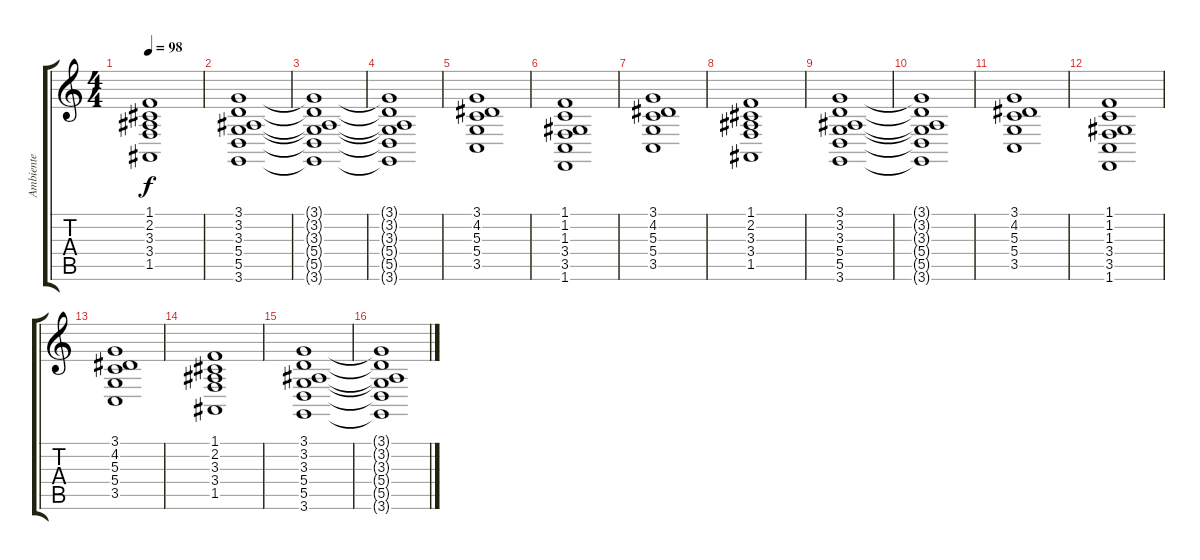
\track ("Ambiente" "Ambiente") {instrument pad2warm}
\staff {score tabs}
\tuning (E4 B3 G3 D3 A2 E2) {hide}
\ts (4 4)
\tempo 98
\clef g2
\ks c
(1.1 2.2 3.3 3.4 1.5).1{dy f} |
(3.1 3.2 3.3 5.4 5.5 3.6).1 |
(3.1{t} 3.2{t} 3.3{t} 5.4{t} 5.5{t} 3.6{t}).1 |
(3.1{t} 3.2{t} 3.3{t} 5.4{t} 5.5{t} 3.6{t}).1 |
(3.1 4.2 5.3 5.4 3.5).1 |
(1.1 1.2 1.3 3.4 3.5 1.6).1 |
(3.1 4.2 5.3 5.4 3.5).1 |
(1.1 2.2 3.3 3.4 1.5).1 |
(3.1 3.2 3.3 5.4 5.5 3.6).1 |
(3.1{t} 3.2{t} 3.3{t} 5.4{t} 5.5{t} 3.6{t}).1 |
(3.1 4.2 5.3 5.4 3.5).1 |
(1.1 1.2 1.3 3.4 3.5 1.6).1 |
(3.1 4.2 5.3 5.4 3.5).1 |
(1.1 2.2 3.3 3.4 1.5).1 |
(3.1 3.2 3.3 5.4 5.5 3.6).1 |
(3.1{t} 3.2{t} 3.3{t} 5.4{t} 5.5{t} 3.6{t}).1
